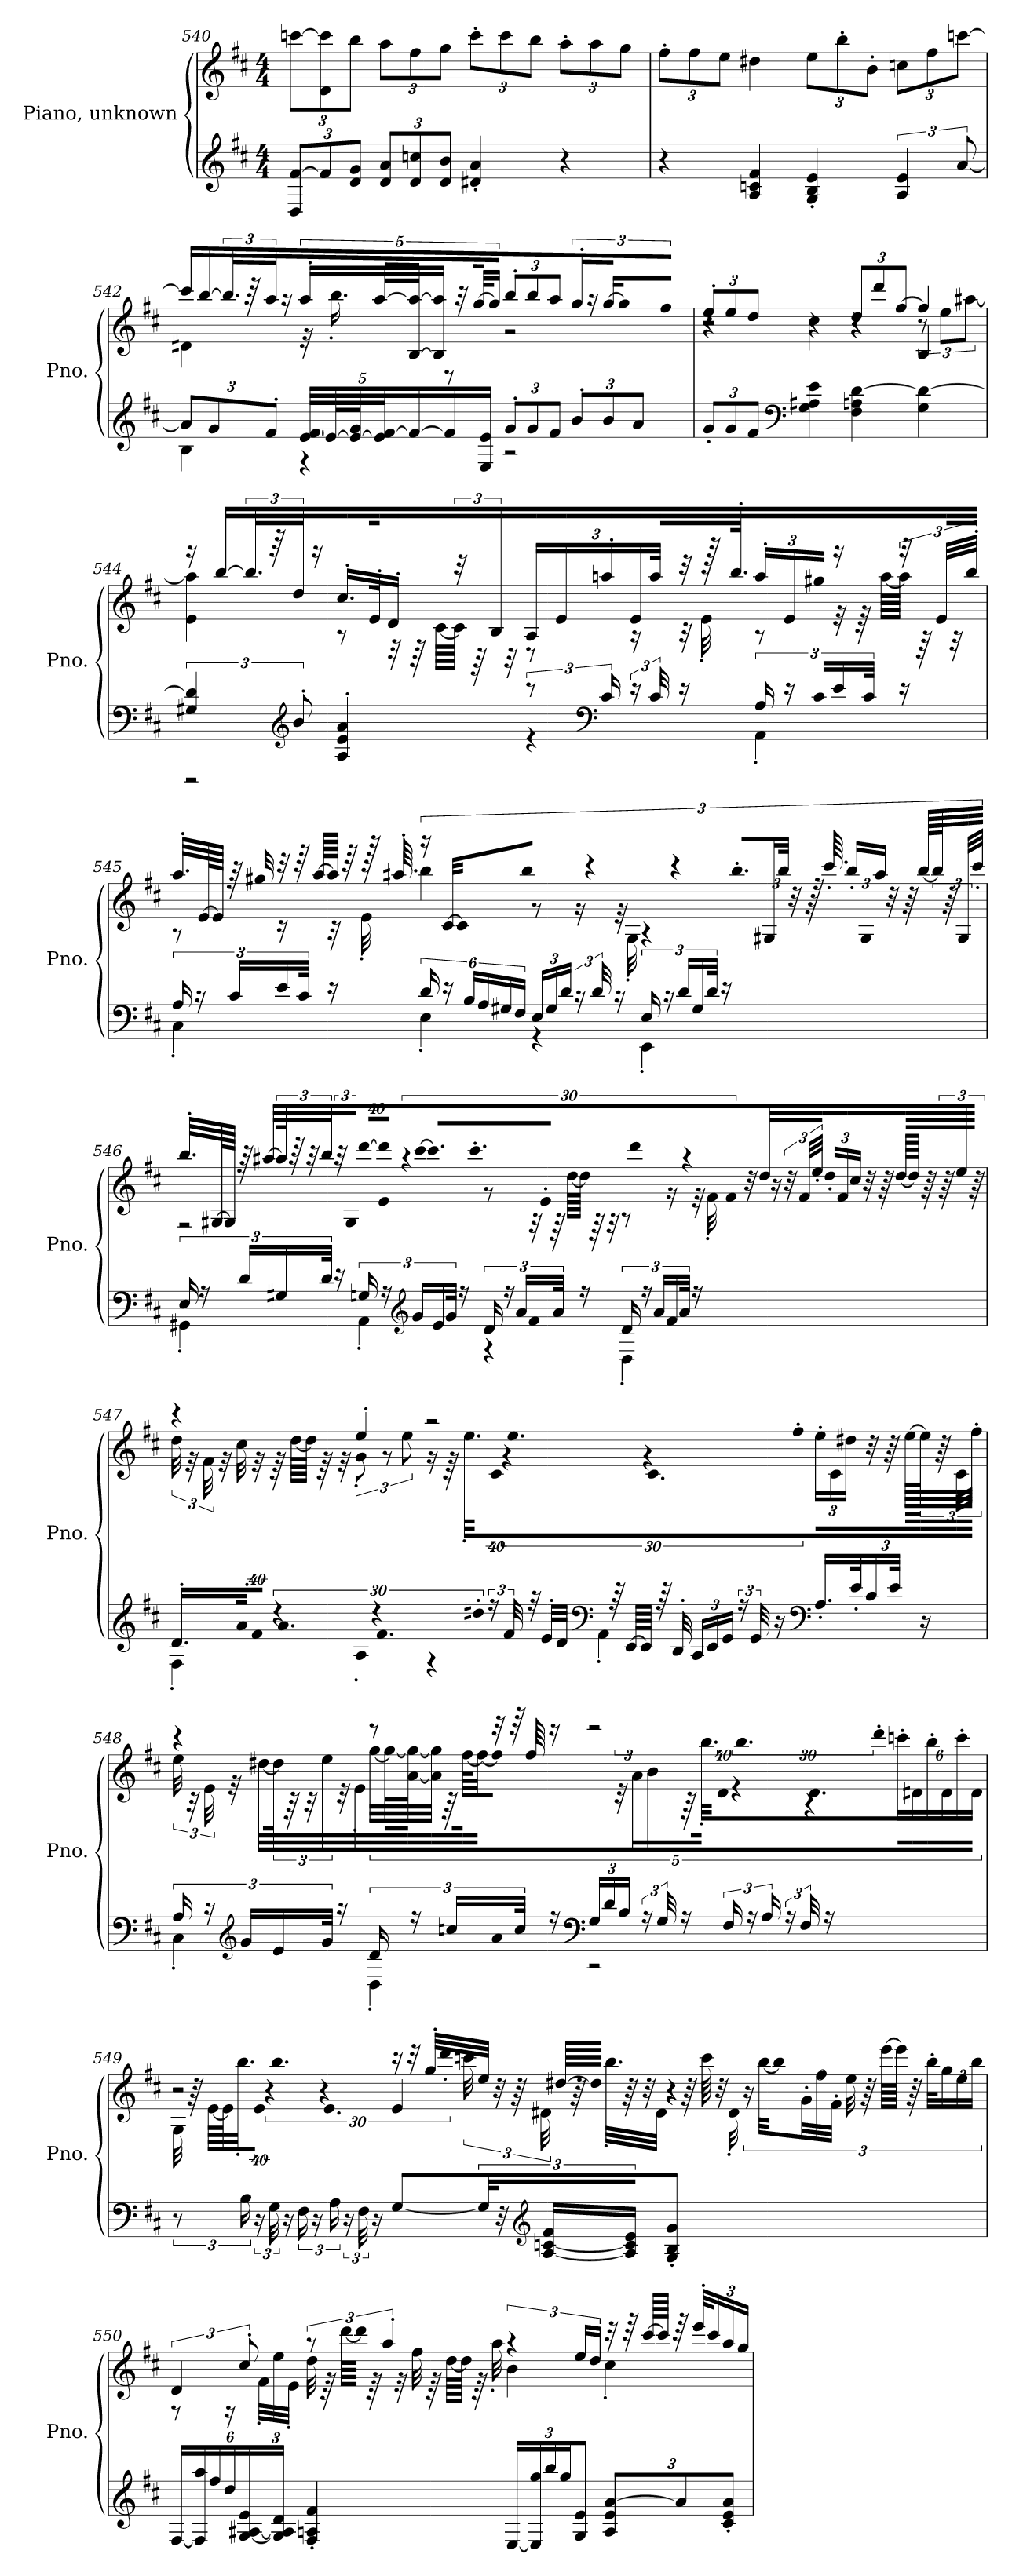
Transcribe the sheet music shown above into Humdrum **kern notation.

**kern	**kern
*part1	*part1
*staff2	*staff1
*I"Piano, unknown	*
*I'Pno.	*
!!LO:LB:g=z
*clefG2	*clefG2
*k[f#c#]	*k[f#c#]
*M4/4	*M4/4
*Xbrackettup	*Xbrackettup
=540	=540
12D/ [12f#/L	[12cccn\L
12f#/]	12d\ 12ccc\]
12d/ 12g/J	12bb\J
12d/ 12a/L	12aa\L
12d/ 12ccn/	12ff#\
12d/ 12b/J	12gg\J
4d#X/' 4a/'	12ccc'\L
.	12ccc\
.	12bb\J
4r	12aa'\L
.	12aa\
.	12gg\J
=541	=541
4r	12ff#'\L
.	12ff#\
.	12ee\J
4A/ 4cn/ 4f#/	4dd#X\
4G/' 4B/' 4e/'	12ee\L
.	12bb'\
.	12b'\J
*brackettup	*
6A/ 6e/	12ccn\L
.	12ff#\
[12a/	[12cccn\J
!!LO:PB:g=z
=542	=542
*Xbrackettup	*
*^	*^
12a/L]	4B\	16ccc/LL]	4d#X\
.	.	[16bb/	.
12g/	.	.	.
*	*	*brackettup	*
.	.	48.bb/JJk]	.
.	.	96r	.
12f#'/J	.	48aa/	.
.	.	16r	.
[40e/ 40f#/LLL	4r	20aa'/LL	32r
80e/L_	.	.	.
.	.	.	16.bb'\
80e/_ 80g/J	.	.	.
40e/] [40f#/J	.	[40aa/L	.
20f#/_	.	[40B/ 40aa/_J	.
.	.	20B/] 20aa/]JJ	.
16f#/]	.	.	8r
.	.	40r	.
.	.	[40gg/KLL	.
16E/ 16e/JJ	.	.	.
.	.	20gg/JJ]	.
*	*	*Xbrackettup	*
12g'/L	2r	12bb'/L	2r
12g/	.	12bb/	.
12f#/J	.	12aa/J	.
*	*	*brackettup	*
12b'/L	.	24gg'/	.
.	.	24r	.
12b/	.	[24gg/LL	.
.	.	16gg/]	.
12a/J	.	.	.
.	.	16ff#/JJ	.
*v	*v	*	*
*	*v	*v
!!LO:LB:g=z
=543	=543
*	*Xbrackettup
*	*^
*	*	*^
12g'/L	12ee'/L	4r	2r
12g/	12ee/	.	.
12f#/J	12dd/J	.	.
*clefF4	*	*	*
4G\ 4A#X\ 4e\	4r	4cc#\	.
4F#\ 4An\ [4d\	12dd/L	4r	4r
.	12ddd/	.	.
.	[12ff#/J	.	.
*	*	*brackettup	*
4G\ 4d\_	4ff#/]	12r	4B/
.	.	12ee\L	.
.	.	[12aa#X\J	.
*	*v	*v	*v
!!LO:LB:g=z
=544	=544
*brackettup	*
*^	*^
6G#X/ 6d/]	2r	16r	4e\ 4aa#\]
.	.	[16bb/LL	.
.	.	48.bb/JJk]	.
.	.	96r	.
*clefG2	*	*	*
12b'/	.	48dd/	.
.	.	16r	.
4A/' 4e/' 4a/'	.	16.cc#'/LL	8r
.	.	32e'/K	.
.	.	16d'/JJ	32r
.	.	.	64r
.	.	.	[64c#\LLLL
.	.	48r	64c#\JJJJ]
.	.	.	64r
.	.	24B/	.
.	.	.	32r
*	*	*Xbrackettup	*
12r	4r	24A/LL	8r
.	.	24e/	.
*clefF4	*	*	*
24c#/	.	24aan'/	.
24r	.	24e/	16r
48c#/	.	48aa/JJk	.
16r	.	32r	32r
.	.	128r	32e'\
.	.	64.bb'/	.
24A/	4AA'\	24aa'/LL	8r
24r	.	24e/	.
24c#/LL	.	24gg#X/JJ	.
*Xbrackettup	*	*	*
24e/	.	16r	32r
.	.	.	64r
48c#/JJk	.	.	.
.	.	.	[64aa\LLLL
*	*	*brackettup	*
16r	.	48r	64aa\JJJJ]
.	.	.	64r
.	.	48e/LLL	.
.	.	.	32r
.	.	48bb'/JJJ	.
!!LO:LB:g=z	!!
=545	=545	=545	=545
*brackettup	*	*	*
24A/	4C#'\	32.aa'/LLL	8r
24r	.	.	.
.	.	[64e/L	.
.	.	64e/JJJJ]	.
.	.	64r	.
24c#/LL	.	.	.
.	.	32gg#X/	.
*Xbrackettup	*	*	*
24e/	.	32r	16r
.	.	64r	.
48c#/JJk	.	.	.
.	.	[64aa/LLLL	.
16r	.	64aa/JJJJ]	32r
.	.	64r	.
.	.	128r	32e'\
.	.	64.aa#X'/	.
*brackettup	*	*	*
24d/	4E'\	24r	4bb\
24r	.	[48c#/KKL	.
.	.	8c#/]	.
24B/LL	.	.	.
*Xbrackettup	*	*	*
24A/	.	.	.
24G#X/	.	.	.
.	.	16bb/Jk	.
24F#/JJ	.	.	.
24E/LL	4r	16r	8r
24G#/	.	.	.
.	.	64r	.
.	.	32.bb'/KLL	.
24d/JJ	.	.	.
*brackettup	*	*Xbrackettup	*
24r	.	24G#X/	16r
48d/	.	48bb/JJk	.
16r	.	32r	32r
.	.	128r	32G#'\
.	.	64.ccc#'/	.
24E/	4EE'\	24bb'/LL	4r
24r	.	24G#/	.
24d/LL	.	24aa#/JJ	.
*Xbrackettup	*	*	*
24G#/	.	32r	.
.	.	64r	.
48d/JJk	.	.	.
.	.	[64bb/LLLL	.
*	*	*brackettup	*
16r	.	96bb/JJJJ]	.
.	.	96r	.
.	.	48G#/LLL	.
.	.	48ccc#'/JJJ	.
!!LO:LB:g=z	!!
=546	=546	=546	=546
*brackettup	*	*	*
24E/	4GG#X'\	32.bb'/LLL	2r
24r	.	.	.
.	.	[64G#X/L	.
.	.	64G#/JJJJ]	.
.	.	64r	.
24d/LL	.	.	.
.	.	[32aa#X/LLL	.
*Xbrackettup	*	*	*
24G#X/	.	96aa#/JJJk]	.
.	.	96r	.
.	.	48r	.
48d/JJk	.	48bb/	.
16r	.	48r	.
.	.	24G#/	.
*brackettup	*	*	*
!	!	!LO:N:vis=32	!
24Gn/	4AA'\	[640%23ddd/LLL	.
!	!	!LO:N:vis=32	!
.	.	640%23e/ 640%23ddd/]JJJ	.
24r	.	.	.
!	!	!LO:N:vis=64	!
.	.	960%17r	.
*clefG2	*	*	*
24g/LL	.	.	.
!	!	!LO:N:vis=64	!
.	.	[960%17ccc#/	.
!	!	!LO:N:vis=32.	!
.	.	1920%103ccc#/LLL]	.
*Xbrackettup	*	*	*
24e/	.	.	.
!	!	!LO:N:vis=32.	!
.	.	1920%103ccc#'/	.
48g/JJk	.	.	.
16r	.	.	.
!	!	!LO:N:vis=32	!
.	.	640%23e'/JJJ	.
*brackettup	*	*	*
24d/	4r	.	8r
.	.	48ddd/	.
.	.	48r	.
24r	.	.	.
.	.	48f#/	.
.	.	32r	.
24a/LL	.	.	.
.	.	32dd/	.
*Xbrackettup	*	*	*
24f#/	.	.	32r
.	.	16r	.
.	.	.	64r
48a/JJk	.	.	.
.	.	.	[64dd\LLLL
16r	.	.	64dd\JJJJ]
.	.	48r	.
.	.	.	64r
.	.	48f#/LLL	.
.	.	.	32r
.	.	48ee'/JJJ	.
*brackettup	*	*	*
24d/	4D'\	.	8r
*	*	*Xbrackettup	*
.	.	24dd'/LL	.
24r	.	.	.
.	.	24f#/	.
24a/LL	.	.	.
.	.	24cc#/JJ	.
*Xbrackettup	*	*	*
24f#/	.	.	16r
.	.	32r	.
.	.	64r	.
48a/JJk	.	.	.
.	.	[64dd/LLLL	.
16r	.	.	32r
.	.	64dd/JJJJ]	.
.	.	64r	.
.	.	.	32f#'\
*	*	*brackettup	*
.	.	96r	.
.	.	96ee/	.
.	.	96r	.
1920ryy	1920ryy	.	1920ryy
!!LO:LB:g=z	!!
=547	=547	=547	=547
16.d'/LL	4F#'\	4r	48dd\
.	.	.	48r
.	.	.	48f#\
.	.	.	32r
32a'/L	.	.	32cc#\
*brackettup	*	*	*
!LO:N:vis=32	!	!	!
640%23f#/JJJ	.	.	32r
.	.	.	64r
!LO:N:vis=128	!	!	!
1920%17r	.	.	.
!LO:N:vis=64.	!	!	!
640%17a/	.	.	.
.	.	.	[64dd\LLLL
.	.	.	64dd\JJJJ]
!LO:N:vis=128	!	!	!
1920%17r	.	.	.
.	.	.	64r
!LO:N:vis=64.	!	!	!
640%17f#/	.	.	.
.	.	.	32r
1920ryy	.	.	.
!LO:N:vis=64	!	!	!
960%17dd#X'/	.	.	.
24r	4A'\	4ee'/	12g'\
48f#/	.	.	.
32r	.	.	.
.	.	.	12r
32e'/LLL	.	.	.
32d/JJJ	.	.	.
64r	.	.	.
.	.	.	12ee\
[64c#/LLLL	.	.	.
64c#/JJJJ]	.	.	.
64r	.	.	.
32B'/	.	.	.
*Xbrackettup	*	*	*
24A/LL	4r	2r	16r
24c#/	.	.	.
.	.	.	64r
.	.	.	32.ee'\LLL
24e/JJ	.	.	.
*brackettup	*	*	*
!	!	!	!LO:N:vis=32
24r	.	.	640%23c#\JJJ
!	!	!	!LO:N:vis=128
.	.	.	1920%17r
48e/	.	.	.
!	!	!	!LO:N:vis=64.
.	.	.	640%17ee\
16r	.	.	.
!	!	!	!LO:N:vis=128
.	.	.	1920%17r
!	!	!	!LO:N:vis=64.
.	.	.	640%17c#\
.	.	.	1920ryy
!	!	!	!LO:N:vis=64
.	.	.	960%17ff#'\
*clefF4	*	*	*
*	*	*	*Xbrackettup
16.A'/LL	4AA'\	.	24ee'\LL
.	.	.	24c#\
.	.	.	24dd#X\JJ
32e'/K	.	.	.
*Xbrackettup	*	*	*
24c#/	.	.	32r
.	.	.	64r
48e/JJk	.	.	.
.	.	.	[64ee\LLLL
*	*	*	*brackettup
16r	.	.	96ee\JJJJ]
.	.	.	96r
.	.	.	48c#\LLL
.	.	.	48ff#'\JJJ
!!LO:PB:g=z	!!
=548	=548	=548	=548
*brackettup	*	*	*
24A/	4C#'\	4r	48ee\
.	.	.	48r
24r	.	.	48e\
.	.	.	32r
*clefG2	*	*	*
24g/LL	.	.	.
.	.	.	[32dd#X\LLL
*Xbrackettup	*	*	*
24e/	.	.	96dd#\JJJk]
.	.	.	96r
.	.	.	48r
48g/JJk	.	.	48ee\
16r	.	.	32r
.	.	.	32e'\
*brackettup	*	*	*
24d/	4D'\	8r	[40gg\LLL
.	.	.	80gg\L_
.	.	.	[80a\ 80gg\_J
24r	.	.	.
.	.	.	40a\] 40gg\]JJJ
.	.	.	80r
24ccn/LL	.	.	.
.	.	.	[80ff#\KLLL
.	.	.	40ff#\J_
*Xbrackettup	*	*	*
24a/	.	32r	16ff#\JJ]
.	.	64r	.
48cc/JJk	.	.	.
.	.	64ff#/	.
16r	.	16r	48r
.	.	.	24a\
*clefF4	*	*	*
24G/LL	2r	2r	16b\
24d/	.	.	.
.	.	.	64r
.	.	.	32.bb'\LLL
24B/JJ	.	.	.
*brackettup	*	*	*
!	!	!	!LO:N:vis=32
24r	.	.	640%23d\JJJ
!	!	!	!LO:N:vis=128
.	.	.	1920%17r
48G/	.	.	.
!	!	!	!LO:N:vis=64.
.	.	.	640%17bb\
16r	.	.	.
!	!	!	!LO:N:vis=128
.	.	.	1920%17r
!	!	!	!LO:N:vis=64.
.	.	.	640%17d\
.	.	.	1920ryy
!	!	!	!LO:N:vis=64
.	.	.	960%17ddd'\
*	*	*	*Xbrackettup
24F#/	.	.	24cccn'\LL
24r	.	.	24d#X\
24A/	.	.	24bb'\
24r	.	.	24d#\
48F#/	.	.	24ccc'\
16r	.	.	.
.	.	.	24d#\JJ
*v	*v	*	*
!!LO:LB:g=z
=549	=549	=549
*	*	*^
12r	2r	32G\	2r
.	.	64r	.
.	.	[64e\LLLL	.
.	.	64e\J]	.
.	.	32.bb'\	.
24B\	.	.	.
*	*	*brackettup	*
!	!	!LO:N:vis=32	!
24r	.	640%23e\JJJ	.
!	!	!LO:N:vis=128	!
.	.	1920%17r	.
48G\	.	.	.
!	!	!LO:N:vis=64.	!
.	.	640%17bb\	.
16r	.	.	.
!	!	!LO:N:vis=128	!
.	.	1920%17r	.
!	!	!LO:N:vis=64.	!
.	.	640%17e\	.
.	.	1920ryy	.
!	!	!LO:N:vis=64	!
.	.	960%17ddd'\	.
24F#\	.	48cccn\	.
.	.	48r	.
24r	.	48d#X\	.
.	.	64r	.
.	.	32.bb'\LLL	.
24A\	.	.	.
24r	.	32d#\JJJ	.
.	.	64r	.
48F#\	.	.	.
.	.	64ccc\	.
16r	.	32r	.
.	.	32d#'\	.
[8G\L	16r	24r	4e/
.	.	[48bb\KKL	.
.	32r	8bb\]	.
.	32gg'/LLL	.	.
48G\Jkk]	32ee/JJJ	.	.
48r	.	.	.
.	64r	.	.
*clefG2	*	*	*
[24A/ [24cn/ 24f#/LL	.	.	.
.	[64dd#X/LLLL	.	.
*	*	*Xbrackettup	*
.	64dd#/JJJJ]	48g'\LL	.
.	64r	.	.
24A/] 24c/] 24e/JJ	.	48ff#\	.
.	32r	.	.
.	.	48f#'\JJJ	.
4G/' 4B/' 4g/'	4r	32ee\	4r
.	.	64r	.
.	.	[64eee\LLLL	.
.	.	64eee\JJJJ]	.
.	.	64r	.
.	.	32bb'\KLL	.
.	.	24gg\	.
.	.	24ee\	.
.	.	24bb\JJ	.
*	*v	*v	*v
!!LO:LB:g=z
=550	=550
*Xbrackettup	*brackettup
*	*^
[24F#/LL	6d/	8r
24F#/] 24aa/	.	.
24ff#/	.	.
24dd/	.	16r
[24G/ [24A#X/ 24e/	12cc#'/	.
*	*	*Xbrackettup
.	.	48f#'\LLL
24G/] 24A#/] 24d/JJ	.	48ee\
.	.	48e'\JJJ
4F#/' 4An/' 4f#/'	12r	32dd\
.	.	64r
.	.	[64ddd\LLLL
.	.	64ddd\JJJJ]
.	.	64r
.	6aa'/	.
.	.	32r
.	.	32ff#\
.	.	64r
.	.	[64dd\LLLL
.	.	64dd\JJJJ]
.	.	64r
.	.	32aa'\
*	*brackettup	*
[24E/LL	6r	4b\
24E/] 24gg/	.	.
24bb/	.	.
24gg/J	.	.
12G/ 12e/J	24ee/LL	.
.	24dd/JJ	.
12A/ 12e/ [12a/L	32r	4cc#'\
.	64r	.
.	[64ccc#/LLLL	.
.	64ccc#/JJJJ]	.
.	64r	.
12a/]	.	.
.	32eee'/KLL	.
*	*Xbrackettup	*
.	24ccc#/	.
12c#/' 12e/' 12a/'J	24aa/	.
.	24gg/JJ	.
*	*v	*v
=	=
*-	*-
